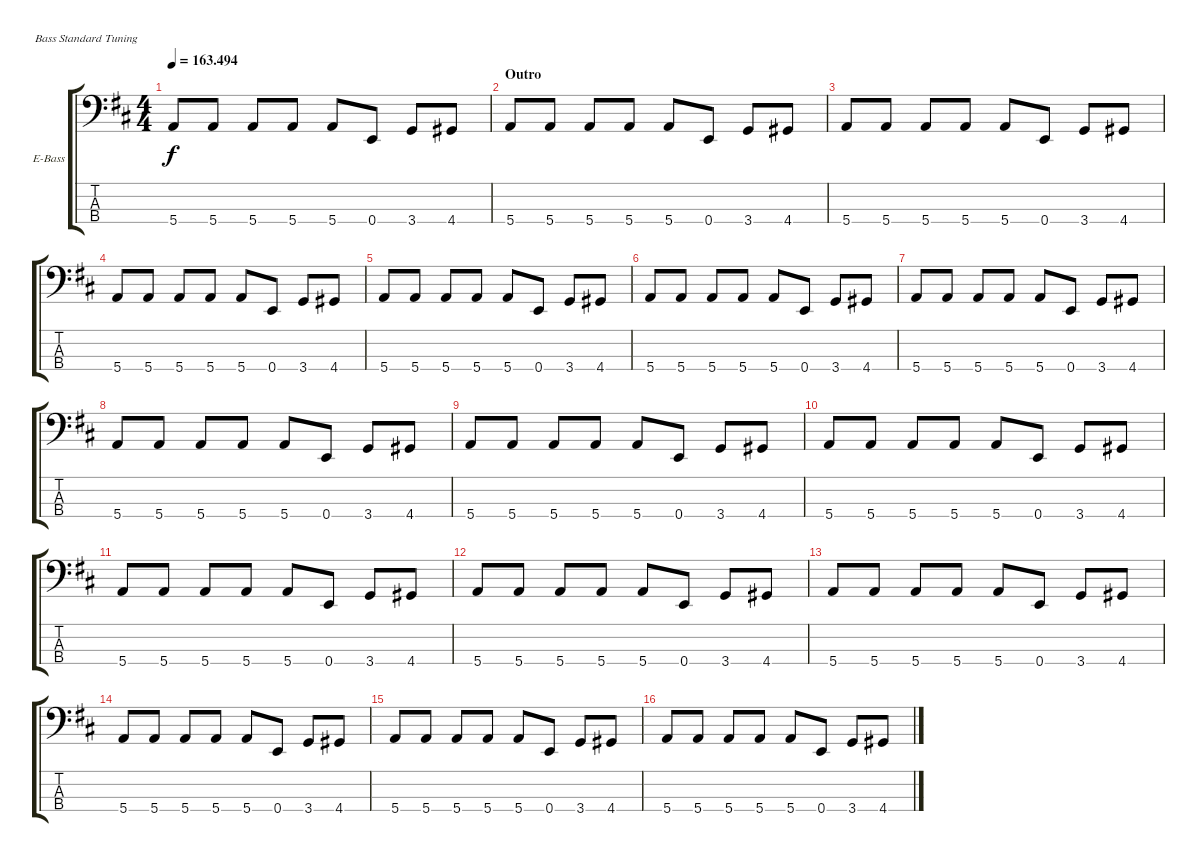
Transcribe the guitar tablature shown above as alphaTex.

\bracketExtendMode groupsimilarinstruments
\firstSystemTrackNameOrientation horizontal
\otherSystemsTrackNameOrientation horizontal
\track ("Bass" "E-Bass") {instrument electricbassfinger}
\staff {score tabs}
\tuning (G2 D2 A1 E1)
\ts (4 4)
\tempo
163.494
\accidentals auto
\clef f4
\ottava regular
\simile none
\ks d
5.4.8{dy f} 5.4.8 5.4.8 5.4.8 5.4.8 0.4.8 3.4.8 4.4.8 |
\section ("" "Outro")
5.4.8 5.4.8 5.4.8 5.4.8 5.4.8 0.4.8 3.4.8 4.4.8 |
5.4.8 5.4.8 5.4.8 5.4.8 5.4.8 0.4.8 3.4.8 4.4.8 |
5.4.8 5.4.8 5.4.8 5.4.8 5.4.8 0.4.8 3.4.8 4.4.8 |
5.4.8 5.4.8 5.4.8 5.4.8 5.4.8 0.4.8 3.4.8 4.4.8 |
5.4.8 5.4.8 5.4.8 5.4.8 5.4.8 0.4.8 3.4.8 4.4.8 |
5.4.8 5.4.8 5.4.8 5.4.8 5.4.8 0.4.8 3.4.8 4.4.8 |
5.4.8 5.4.8 5.4.8 5.4.8 5.4.8 0.4.8 3.4.8 4.4.8 |
5.4.8 5.4.8 5.4.8 5.4.8 5.4.8 0.4.8 3.4.8 4.4.8 |
5.4.8 5.4.8 5.4.8 5.4.8 5.4.8 0.4.8 3.4.8 4.4.8 |
5.4.8 5.4.8 5.4.8 5.4.8 5.4.8 0.4.8 3.4.8 4.4.8 |
5.4.8 5.4.8 5.4.8 5.4.8 5.4.8 0.4.8 3.4.8 4.4.8 |
5.4.8 5.4.8 5.4.8 5.4.8 5.4.8 0.4.8 3.4.8 4.4.8 |
5.4.8 5.4.8 5.4.8 5.4.8 5.4.8 0.4.8 3.4.8 4.4.8 |
5.4.8 5.4.8 5.4.8 5.4.8 5.4.8 0.4.8 3.4.8 4.4.8 |
5.4.8 5.4.8 5.4.8 5.4.8 5.4.8 0.4.8 3.4.8 4.4.8
